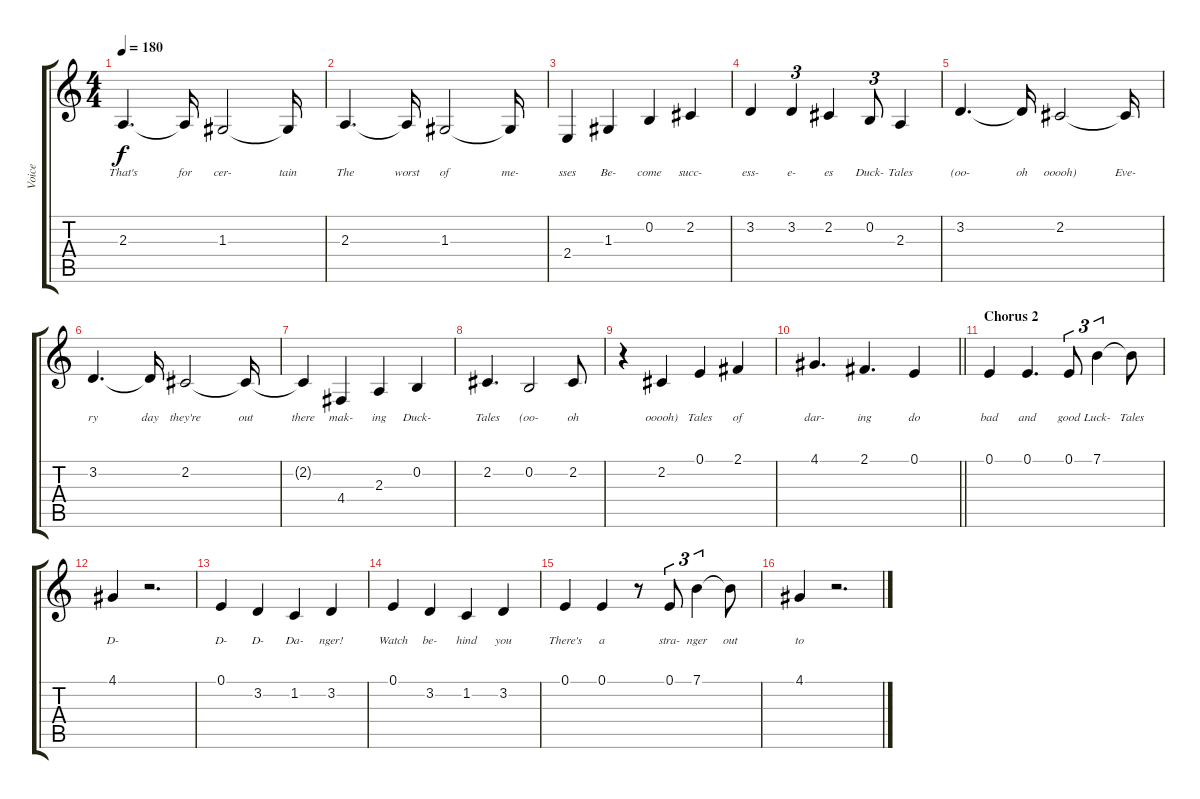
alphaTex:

\track ("Voice" "Voice") {instrument clarinet}
\staff {score tabs}
\tuning (E4 B3 G3 D3 A2 E2) {hide}
\ts (4 4)
\tempo 180
\clef g2
\ks c
2.3.4{d lyrics (0 "That's") lyrics (1 "") lyrics (2 "") lyrics (3 "") lyrics (4 "") dy f} 2.3{t}.16{lyrics (0 "for") lyrics (1 "") lyrics (2 "") lyrics (3 "") lyrics (4 "")} 1.3.2{lyrics (0 "cer-") lyrics (1 "") lyrics (2 "") lyrics (3 "") lyrics (4 "")} 1.3{t}.16{lyrics (0 "tain") lyrics (1 "") lyrics (2 "") lyrics (3 "") lyrics (4 "")} |
2.3.4{d lyrics (0 "The") lyrics (1 "") lyrics (2 "") lyrics (3 "") lyrics (4 "")} 2.3{t}.16{lyrics (0 "worst") lyrics (1 "") lyrics (2 "") lyrics (3 "") lyrics (4 "")} 1.3.2{lyrics (0 "of") lyrics (1 "") lyrics (2 "") lyrics (3 "") lyrics (4 "")} 1.3{t}.16{lyrics (0 "me-") lyrics (1 "") lyrics (2 "") lyrics (3 "") lyrics (4 "")} |
2.4.4{lyrics (0 "sses") lyrics (1 "") lyrics (2 "") lyrics (3 "") lyrics (4 "")} 1.3.4{lyrics (0 "Be-") lyrics (1 "") lyrics (2 "") lyrics (3 "") lyrics (4 "")} 0.2.4{lyrics (0 "come") lyrics (1 "") lyrics (2 "") lyrics (3 "") lyrics (4 "")} 2.2.4{lyrics (0 "succ-") lyrics (1 "") lyrics (2 "") lyrics (3 "") lyrics (4 "")} |
3.2.4{lyrics (0 "ess-") lyrics (1 "") lyrics (2 "") lyrics (3 "") lyrics (4 "")} 3.2.4{tu (3 2) lyrics (0 "e-") lyrics (1 "") lyrics (2 "") lyrics (3 "") lyrics (4 "")} 2.2.4{lyrics (0 "es") lyrics (1 "") lyrics (2 "") lyrics (3 "") lyrics (4 "")} 0.2.8{tu (3 2) lyrics (0 "Duck-") lyrics (1 "") lyrics (2 "") lyrics (3 "") lyrics (4 "")} 2.3.4{lyrics (0 "Tales") lyrics (1 "") lyrics (2 "") lyrics (3 "") lyrics (4 "")} |
3.2.4{d lyrics (0 "(oo-") lyrics (1 "") lyrics (2 "") lyrics (3 "") lyrics (4 "")} 3.2{t}.16{lyrics (0 "oh") lyrics (1 "") lyrics (2 "") lyrics (3 "") lyrics (4 "")} 2.2.2{lyrics (0 "ooooh)") lyrics (1 "") lyrics (2 "") lyrics (3 "") lyrics (4 "")} 2.2{t}.16{lyrics (0 "Eve-") lyrics (1 "") lyrics (2 "") lyrics (3 "") lyrics (4 "")} |
3.2.4{d lyrics (0 "ry") lyrics (1 "") lyrics (2 "") lyrics (3 "") lyrics (4 "")} 3.2{t}.16{lyrics (0 "day") lyrics (1 "") lyrics (2 "") lyrics (3 "") lyrics (4 "")} 2.2.2{lyrics (0 "they're") lyrics (1 "") lyrics (2 "") lyrics (3 "") lyrics (4 "")} 2.2{t}.16{lyrics (0 "out") lyrics (1 "") lyrics (2 "") lyrics (3 "") lyrics (4 "")} |
2.2{t}.4{lyrics (0 "there") lyrics (1 "") lyrics (2 "") lyrics (3 "") lyrics (4 "")} 4.4.4{lyrics (0 "mak-") lyrics (1 "") lyrics (2 "") lyrics (3 "") lyrics (4 "")} 2.3.4{lyrics (0 "ing") lyrics (1 "") lyrics (2 "") lyrics (3 "") lyrics (4 "")} 0.2.4{lyrics (0 "Duck-") lyrics (1 "") lyrics (2 "") lyrics (3 "") lyrics (4 "")} |
2.2.4{d lyrics (0 "Tales") lyrics (1 "") lyrics (2 "") lyrics (3 "") lyrics (4 "")} 0.2.2{lyrics (0 "(oo-") lyrics (1 "") lyrics (2 "") lyrics (3 "") lyrics (4 "")} 2.2.8{lyrics (0 "oh") lyrics (1 "") lyrics (2 "") lyrics (3 "") lyrics (4 "")} |
r.4 2.2.4{lyrics (0 "ooooh)") lyrics (1 "") lyrics (2 "") lyrics (3 "") lyrics (4 "")} 0.1.4{lyrics (0 "Tales") lyrics (1 "") lyrics (2 "") lyrics (3 "") lyrics (4 "")} 2.1.4{lyrics (0 "of") lyrics (1 "") lyrics (2 "") lyrics (3 "") lyrics (4 "")} |
\barLineRight lightlight
4.1.4{d lyrics (0 "dar-") lyrics (1 "") lyrics (2 "") lyrics (3 "") lyrics (4 "")} 2.1.4{d lyrics (0 "ing") lyrics (1 "") lyrics (2 "") lyrics (3 "") lyrics (4 "")} 0.1.4{lyrics (0 "do") lyrics (1 "") lyrics (2 "") lyrics (3 "") lyrics (4 "")} |
\section ("" "Chorus 2")
0.1.4{lyrics (0 "bad") lyrics (1 "") lyrics (2 "") lyrics (3 "") lyrics (4 "")} 0.1.4{d lyrics (0 "and") lyrics (1 "") lyrics (2 "") lyrics (3 "") lyrics (4 "")} 0.1.8{tu (3 2) lyrics (0 "good") lyrics (1 "") lyrics (2 "") lyrics (3 "") lyrics (4 "")} 7.1.4{tu (3 2) lyrics (0 "Luck-") lyrics (1 "") lyrics (2 "") lyrics (3 "") lyrics (4 "")} 7.1{t}.8{lyrics (0 "Tales") lyrics (1 "") lyrics (2 "") lyrics (3 "") lyrics (4 "")} |
4.1.4{lyrics (0 "D-") lyrics (1 "") lyrics (2 "") lyrics (3 "") lyrics (4 "")} r.2{d} |
0.1.4{lyrics (0 "D-") lyrics (1 "") lyrics (2 "") lyrics (3 "") lyrics (4 "")} 3.2.4{lyrics (0 "D-") lyrics (1 "") lyrics (2 "") lyrics (3 "") lyrics (4 "")} 1.2.4{lyrics (0 "Da-") lyrics (1 "") lyrics (2 "") lyrics (3 "") lyrics (4 "")} 3.2.4{lyrics (0 "nger!") lyrics (1 "") lyrics (2 "") lyrics (3 "") lyrics (4 "")} |
0.1.4{lyrics (0 "Watch") lyrics (1 "") lyrics (2 "") lyrics (3 "") lyrics (4 "")} 3.2.4{lyrics (0 "be-") lyrics (1 "") lyrics (2 "") lyrics (3 "") lyrics (4 "")} 1.2.4{lyrics (0 "hind") lyrics (1 "") lyrics (2 "") lyrics (3 "") lyrics (4 "")} 3.2.4{lyrics (0 "you") lyrics (1 "") lyrics (2 "") lyrics (3 "") lyrics (4 "")} |
0.1.4{lyrics (0 "There's") lyrics (1 "") lyrics (2 "") lyrics (3 "") lyrics (4 "")} 0.1.4{lyrics (0 "a") lyrics (1 "") lyrics (2 "") lyrics (3 "") lyrics (4 "")} r.8 0.1.8{tu (3 2) lyrics (0 "stra-") lyrics (1 "") lyrics (2 "") lyrics (3 "") lyrics (4 "")} 7.1.4{tu (3 2) lyrics (0 "nger") lyrics (1 "") lyrics (2 "") lyrics (3 "") lyrics (4 "")} 7.1{t}.8{lyrics (0 "out") lyrics (1 "") lyrics (2 "") lyrics (3 "") lyrics (4 "")} |
4.1.4{lyrics (0 "to") lyrics (1 "") lyrics (2 "") lyrics (3 "") lyrics (4 "")} r.2{d}
